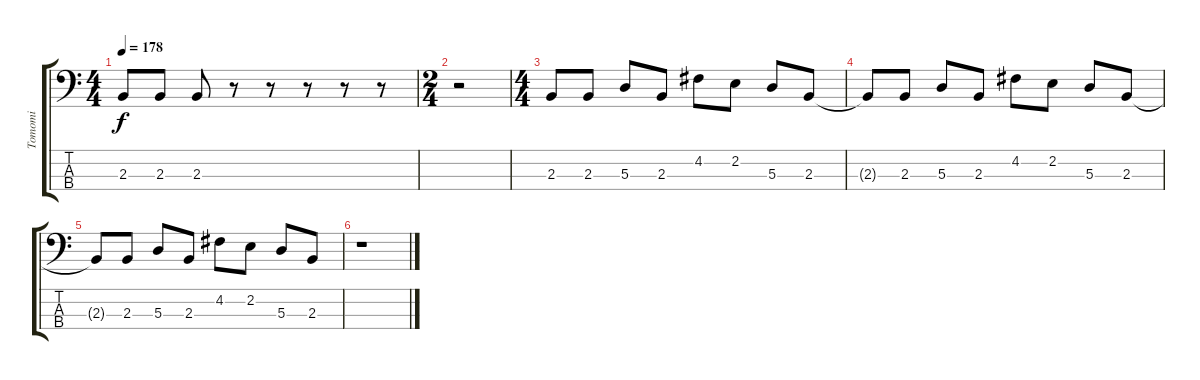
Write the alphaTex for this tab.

\track ("Tomomi" "Tomomi") {instrument electricbassfinger}
\staff {score tabs}
\tuning (G2 D2 A1 E1) {hide}
\ts (4 4)
\tempo 178
\clef f4
\ks c
2.3{t}.8{dy f} 2.3.8 2.3.8 r.8 r.8 r.8 r.8 r.8 |
\ts (2 4)
r.2 |
\ts (4 4)
2.3.8 2.3.8 5.3.8 2.3.8 4.2.8 2.2.8 5.3.8 2.3.8 |
2.3{t}.8 2.3.8 5.3.8 2.3.8 4.2.8 2.2.8 5.3.8 2.3.8 |
2.3{t}.8 2.3.8 5.3.8 2.3.8 4.2.8 2.2.8 5.3.8 2.3.8 |
r.1
